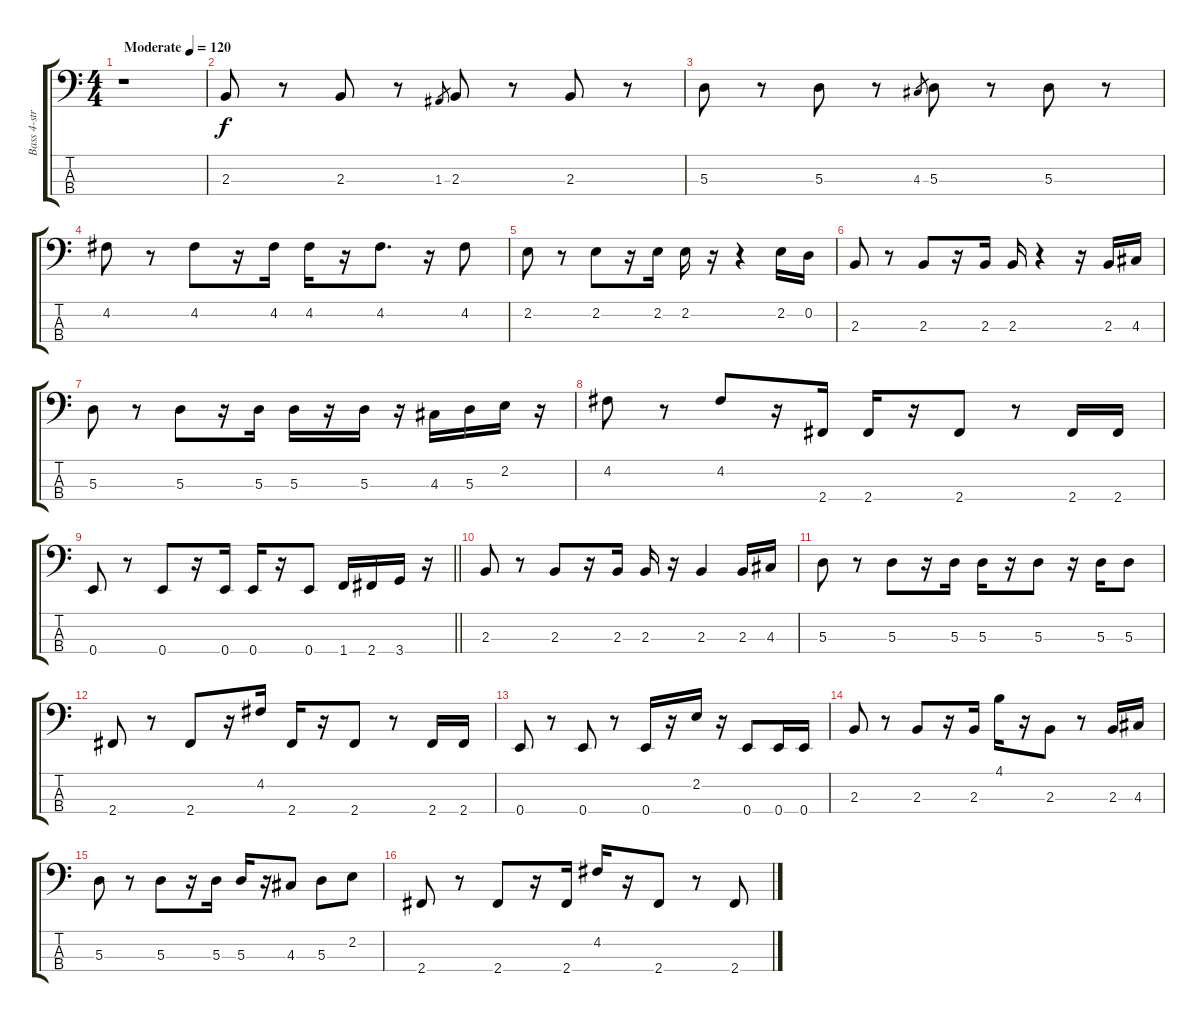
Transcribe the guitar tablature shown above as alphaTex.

\track ("Bass 4-str" "Bass 4-str") {mute instrument electricbassfinger}
\staff {score tabs}
\tuning (G2 D2 A1 E1) {hide}
\ts (4 4)
\tempo (120 "Moderate")
\clef f4
\ks c
r.1{dy f instrument electricbassfinger} |
2.3.8 r.8 2.3.8 r.8 1.3.8{gr} 2.3.8 r.8 2.3.8 r.8 |
5.3.8 r.8 5.3.8 r.8 4.3.8{gr} 5.3.8 r.8 5.3.8 r.8 |
4.2.8 r.8 4.2.8 r.16 4.2.16 4.2.16 r.16 4.2.8{d} r.16 4.2.8 |
2.2.8 r.8 2.2.8 r.16 2.2.16 2.2.16 r.16 r.4 2.2.16 0.2.16 |
2.3.8 r.8 2.3.8 r.16 2.3.16 2.3.16 r.4 r.16 2.3.16 4.3.16 |
5.3.8 r.8 5.3.8 r.16 5.3.16 5.3.16 r.16 5.3.16 r.16 4.3.16 5.3.16 2.2.16 r.16 |
4.2.8 r.8 4.2.8 r.16 2.4.16 2.4.16 r.16 2.4.8 r.8 2.4.16 2.4.16 |
\barLineRight lightlight
0.4.8 r.8 0.4.8 r.16 0.4.16 0.4.16 r.16 0.4.8 1.4.16 2.4.16 3.4.16 r.16 |
\section ("" "")
2.3.8 r.8 2.3.8 r.16 2.3.16 2.3.16 r.16 2.3.4 2.3.16 4.3.16 |
5.3.8 r.8 5.3.8 r.16 5.3.16 5.3.16 r.16 5.3.8 r.16 5.3.16 5.3.8 |
2.4.8 r.8 2.4.8 r.16 4.2.16 2.4.16 r.16 2.4.8 r.8 2.4.16 2.4.16 |
0.4.8 r.8 0.4.8 r.8 0.4.16 r.16 2.2.16 r.16 0.4.8 0.4.16 0.4.16 |
2.3.8 r.8 2.3.8 r.16 2.3.16 4.1.16 r.16 2.3.8 r.8 2.3.16 4.3.16 |
5.3.8 r.8 5.3.8 r.16 5.3.16 5.3.16 r.16 4.3.8 5.3.8 2.2.8 |
2.4.8 r.8 2.4.8 r.16 2.4.16 4.2.16 r.16 2.4.8 r.8 2.4.8
